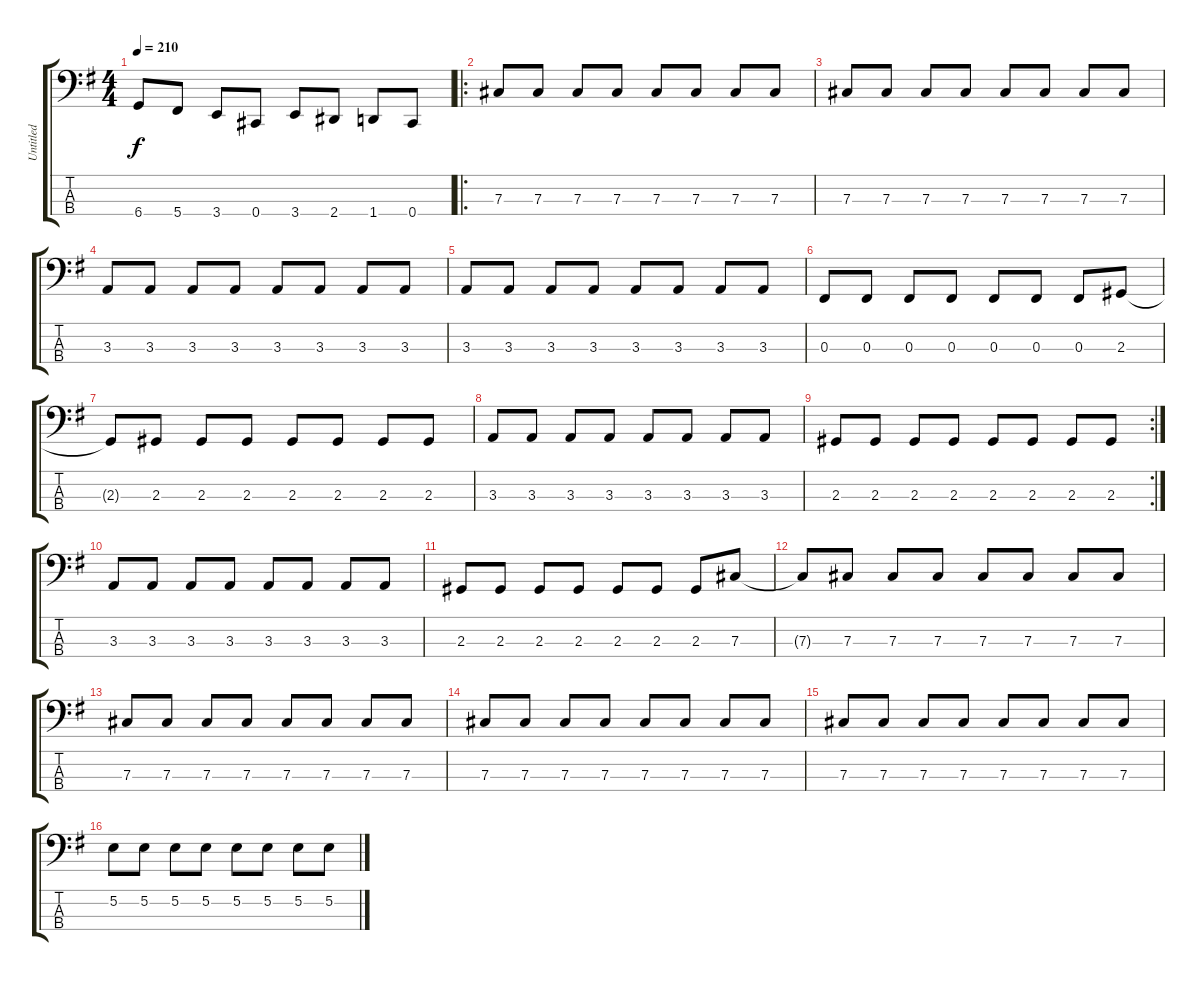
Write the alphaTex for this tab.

\track ("Untitled" "Untitled") {instrument electricbassfinger}
\staff {score tabs}
\tuning (E2 B1 Gb1 Db1) {hide}
\ts (4 4)
\tempo 210
\clef f4
\ks g
6.4.8{dy f} 5.4.8 3.4.8 0.4.8 3.4.8 2.4.8 1.4.8 0.4.8 |
\ro
7.3.8 7.3.8 7.3.8 7.3.8 7.3.8 7.3.8 7.3.8 7.3.8 |
7.3.8 7.3.8 7.3.8 7.3.8 7.3.8 7.3.8 7.3.8 7.3.8 |
3.3.8 3.3.8 3.3.8 3.3.8 3.3.8 3.3.8 3.3.8 3.3.8 |
3.3.8 3.3.8 3.3.8 3.3.8 3.3.8 3.3.8 3.3.8 3.3.8 |
0.3.8 0.3.8 0.3.8 0.3.8 0.3.8 0.3.8 0.3.8 2.3.8 |
2.3{t}.8 2.3.8 2.3.8 2.3.8 2.3.8 2.3.8 2.3.8 2.3.8 |
3.3.8 3.3.8 3.3.8 3.3.8 3.3.8 3.3.8 3.3.8 3.3.8 |
\rc 2
2.3.8 2.3.8 2.3.8 2.3.8 2.3.8 2.3.8 2.3.8 2.3.8 |
3.3.8 3.3.8 3.3.8 3.3.8 3.3.8 3.3.8 3.3.8 3.3.8 |
2.3.8 2.3.8 2.3.8 2.3.8 2.3.8 2.3.8 2.3.8 7.3.8 |
7.3{t}.8 7.3.8 7.3.8 7.3.8 7.3.8 7.3.8 7.3.8 7.3.8 |
7.3.8 7.3.8 7.3.8 7.3.8 7.3.8 7.3.8 7.3.8 7.3.8 |
7.3.8 7.3.8 7.3.8 7.3.8 7.3.8 7.3.8 7.3.8 7.3.8 |
7.3.8 7.3.8 7.3.8 7.3.8 7.3.8 7.3.8 7.3.8 7.3.8 |
5.2.8 5.2.8 5.2.8 5.2.8 5.2.8 5.2.8 5.2.8 5.2.8
